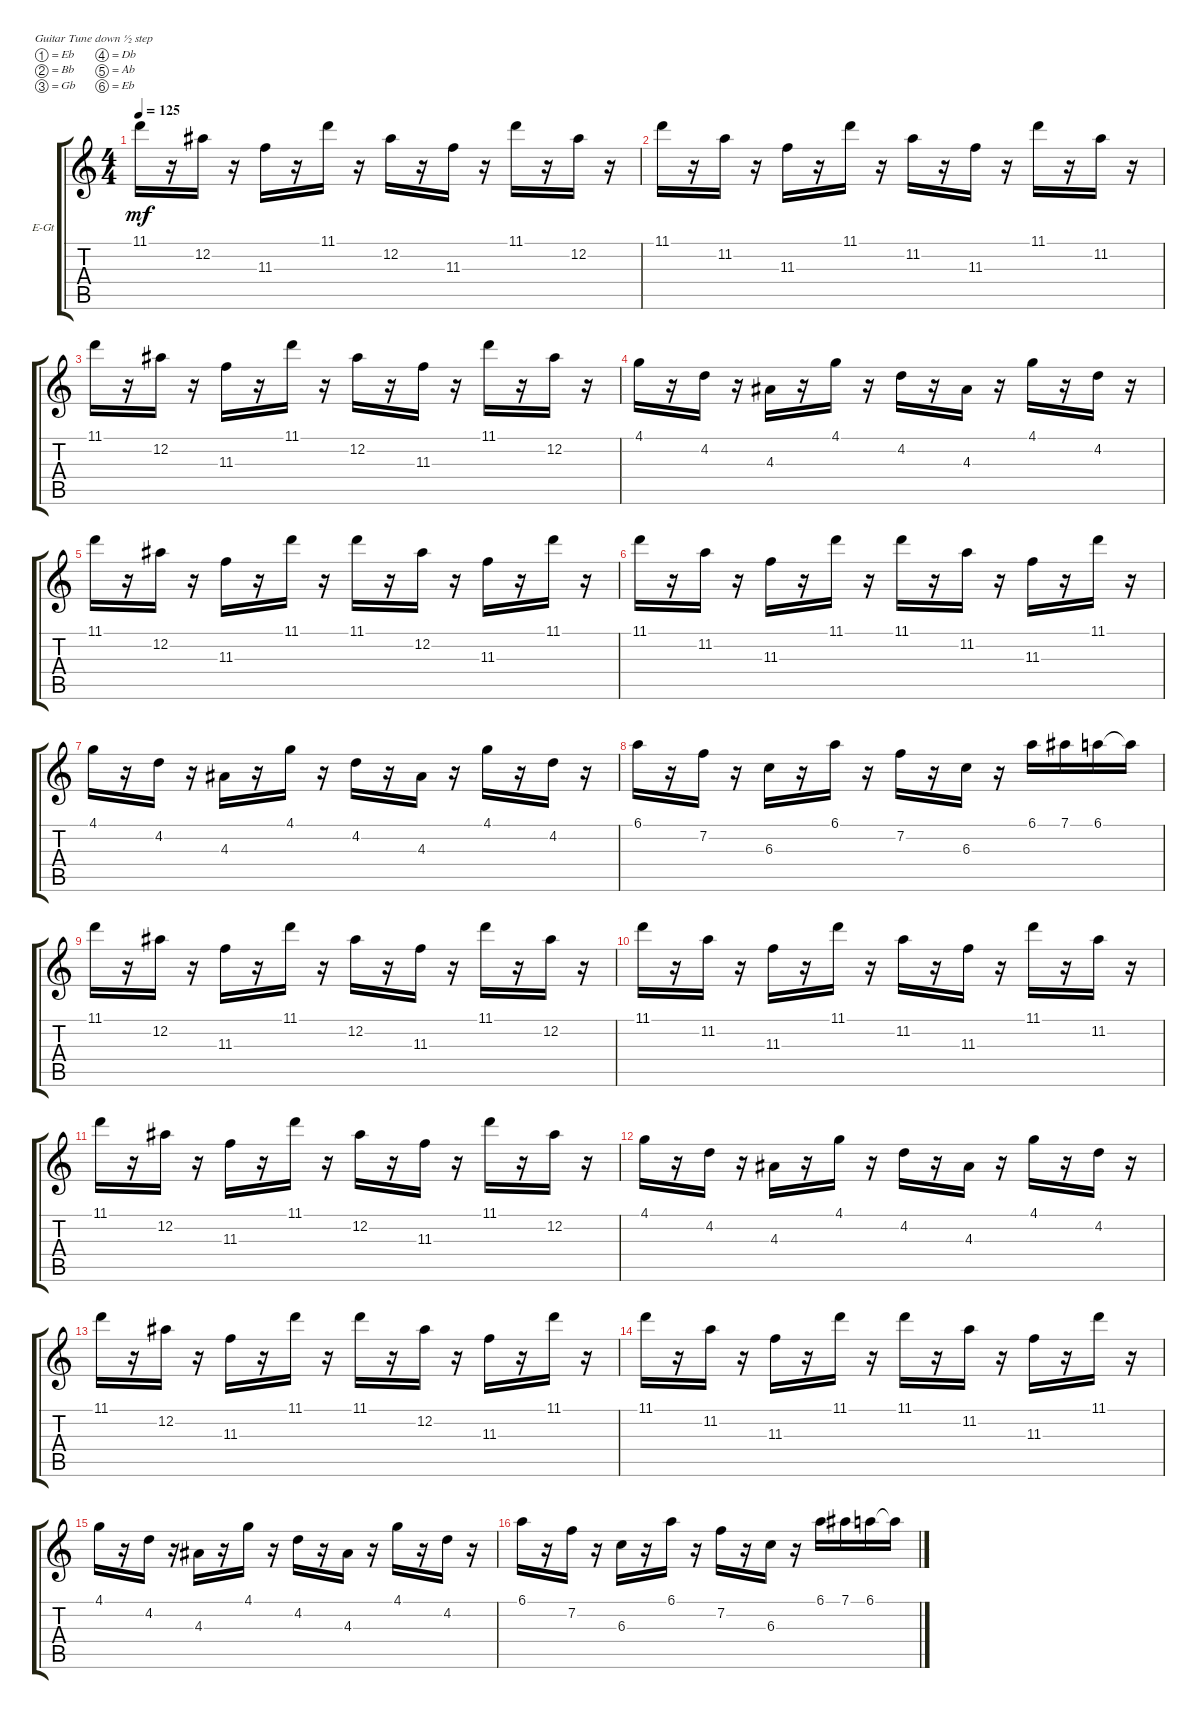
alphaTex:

\defaultSystemsLayout 4
\bracketExtendMode groupsimilarinstruments
\firstSystemTrackNameOrientation horizontal
\otherSystemsTrackNameOrientation horizontal
\track ("Electric Guitar" "E-Gt") {instrument overdrivenguitar}
\staff {score tabs}
\tuning (Eb4 Bb3 Gb3 Db3 Ab2 Eb2)
\ts (4 4)
\tempo 125
\clef g2
\ks c
11.1.16{dy mf instrument overdrivenguitar} r.16 12.2.16 r.16 11.3.16 r.16 11.1.16 r.16 12.2.16 r.16 11.3.16 r.16 11.1.16 r.16 12.2.16 r.16 |
11.1.16 r.16 11.2.16 r.16 11.3.16 r.16 11.1.16 r.16 11.2.16 r.16 11.3.16 r.16 11.1.16 r.16 11.2.16 r.16 |
11.1.16 r.16 12.2.16 r.16 11.3.16 r.16 11.1.16 r.16 12.2.16 r.16 11.3.16 r.16 11.1.16 r.16 12.2.16 r.16 |
4.1.16 r.16 4.2.16 r.16 4.3.16 r.16 4.1.16 r.16 4.2.16 r.16 4.3.16 r.16 4.1.16 r.16 4.2.16 r.16 |
11.1.16 r.16 12.2.16 r.16 11.3.16 r.16 11.1.16 r.16 11.1.16 r.16 12.2.16 r.16 11.3.16 r.16 11.1.16 r.16 |
11.1.16 r.16 11.2.16 r.16 11.3.16 r.16 11.1.16 r.16 11.1.16 r.16 11.2.16 r.16 11.3.16 r.16 11.1.16 r.16 |
4.1.16 r.16 4.2.16 r.16 4.3.16 r.16 4.1.16 r.16 4.2.16 r.16 4.3.16 r.16 4.1.16 r.16 4.2.16 r.16 |
6.1.16 r.16 7.2.16 r.16 6.3.16 r.16 6.1.16 r.16 7.2.16 r.16 6.3.16 r.16 6.1.16 7.1.16 6.1.16 6.1{t}.16 |
11.1.16 r.16 12.2.16 r.16 11.3.16 r.16 11.1.16 r.16 12.2.16 r.16 11.3.16 r.16 11.1.16 r.16 12.2.16 r.16 |
11.1.16 r.16 11.2.16 r.16 11.3.16 r.16 11.1.16 r.16 11.2.16 r.16 11.3.16 r.16 11.1.16 r.16 11.2.16 r.16 |
11.1.16 r.16 12.2.16 r.16 11.3.16 r.16 11.1.16 r.16 12.2.16 r.16 11.3.16 r.16 11.1.16 r.16 12.2.16 r.16 |
4.1.16 r.16 4.2.16 r.16 4.3.16 r.16 4.1.16 r.16 4.2.16 r.16 4.3.16 r.16 4.1.16 r.16 4.2.16 r.16 |
11.1.16 r.16 12.2.16 r.16 11.3.16 r.16 11.1.16 r.16 11.1.16 r.16 12.2.16 r.16 11.3.16 r.16 11.1.16 r.16 |
11.1.16 r.16 11.2.16 r.16 11.3.16 r.16 11.1.16 r.16 11.1.16 r.16 11.2.16 r.16 11.3.16 r.16 11.1.16 r.16 |
4.1.16 r.16 4.2.16 r.16 4.3.16 r.16 4.1.16 r.16 4.2.16 r.16 4.3.16 r.16 4.1.16 r.16 4.2.16 r.16 |
6.1.16 r.16 7.2.16 r.16 6.3.16 r.16 6.1.16 r.16 7.2.16 r.16 6.3.16 r.16 6.1.16 7.1.16 6.1.16 6.1{t}.16
